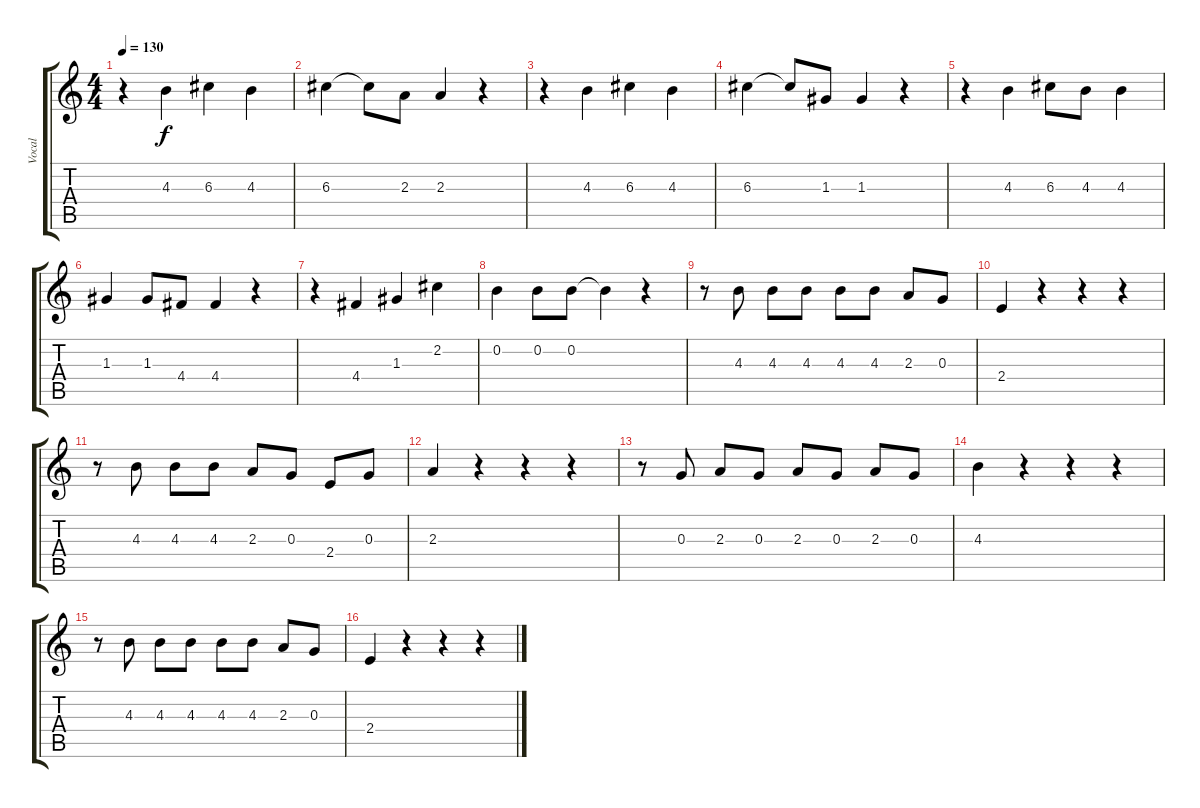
\track ("Vocal" "Vocal") {instrument electricguitarmuted}
\staff {score tabs}
\tuning (E4 B3 G3 D3 A2 E2) {hide}
\ts (4 4)
\tempo 130
\clef g2
\ks c
r.4{dy f} 4.3.4 6.3.4 4.3.4 |
6.3.4 6.3{t}.8 2.3.8 2.3.4 r.4 |
r.4 4.3.4 6.3.4 4.3.4 |
6.3.4 6.3{t}.8 1.3.8 1.3.4 r.4 |
r.4 4.3.4 6.3.8 4.3.8 4.3.4 |
1.3.4 1.3.8 4.4.8 4.4.4 r.4 |
r.4 4.4.4 1.3.4 2.2.4 |
0.2.4 0.2.8 0.2.8 0.2{t}.4 r.4 |
r.8 4.3.8 4.3.8 4.3.8 4.3.8 4.3.8 2.3.8 0.3.8 |
2.4.4 r.4 r.4 r.4 |
r.8 4.3.8 4.3.8 4.3.8 2.3.8 0.3.8 2.4.8 0.3.8 |
2.3.4 r.4 r.4 r.4 |
r.8 0.3.8 2.3.8 0.3.8 2.3.8 0.3.8 2.3.8 0.3.8 |
4.3.4 r.4 r.4 r.4 |
r.8 4.3.8 4.3.8 4.3.8 4.3.8 4.3.8 2.3.8 0.3.8 |
2.4.4 r.4 r.4 r.4
